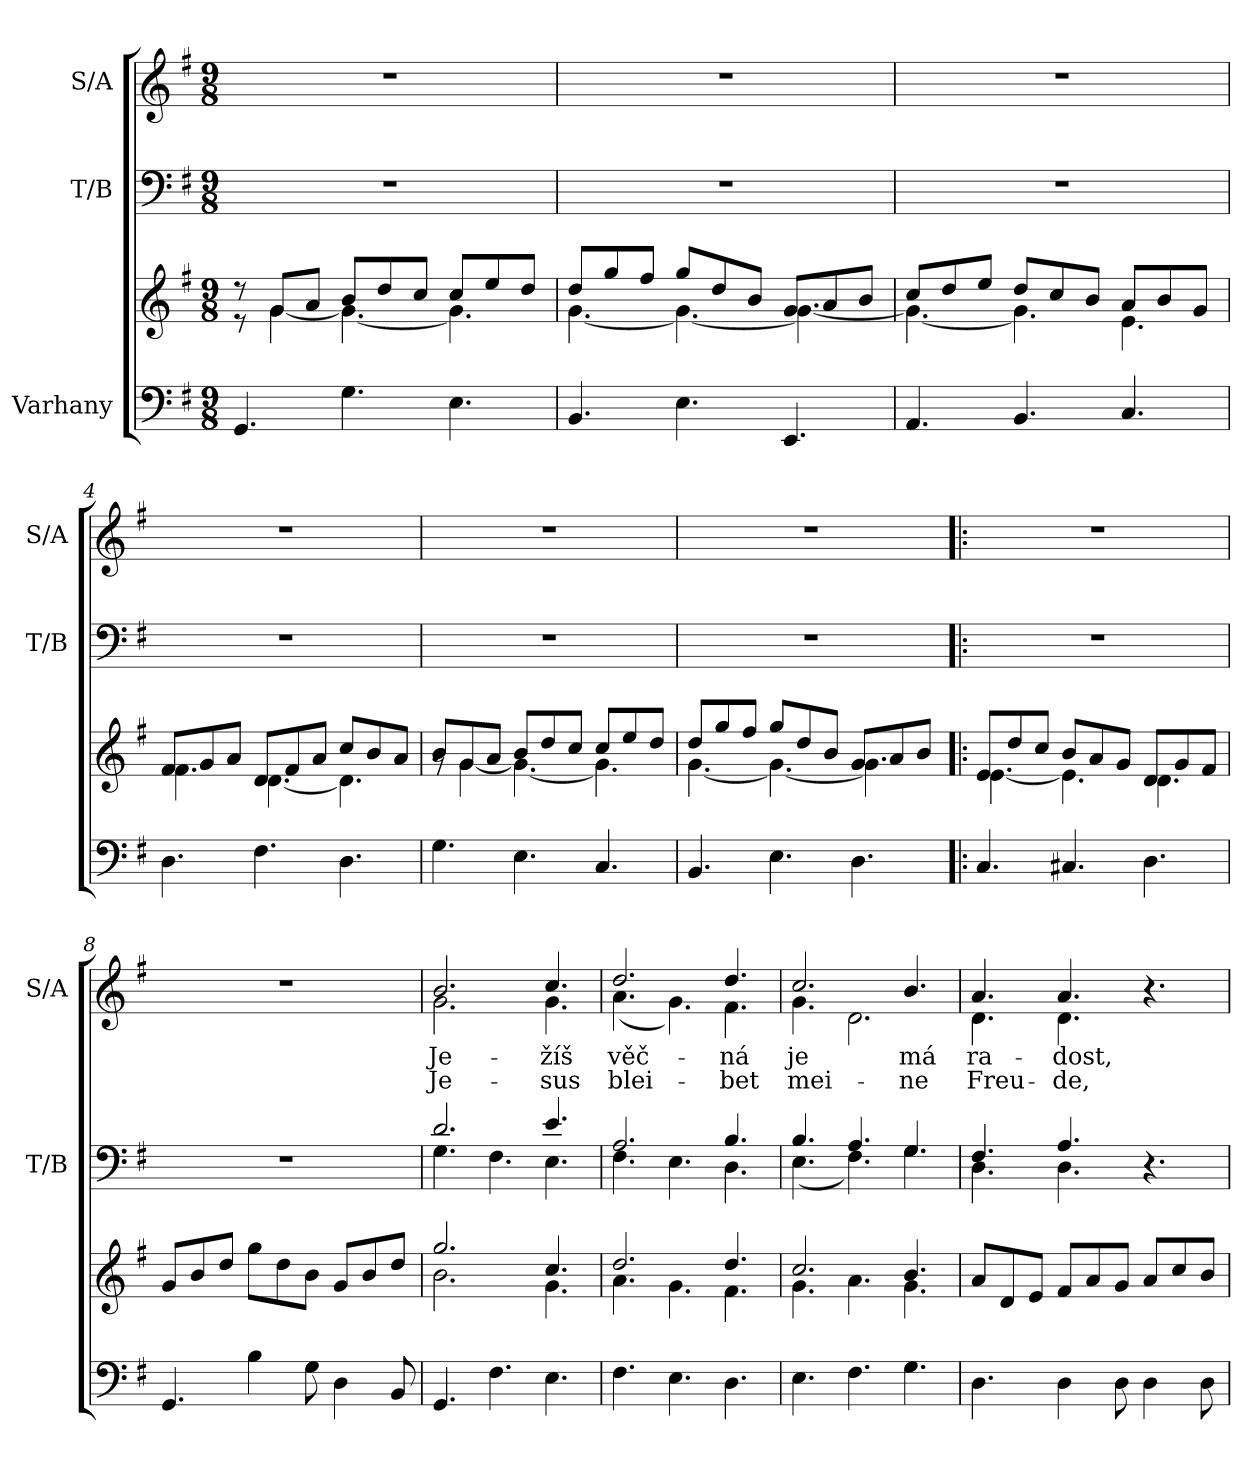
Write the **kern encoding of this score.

**kern	**kern	**kern	**kern	**text	**text
*part3	*part3	*part2	*part1	*part1	*part1
*staff4	*staff3	*staff2	*staff1	*staff1	*staff1
*I"Varhany	*	*I"T/B	*I"S/A	*	*
*	*	*I'T/B	*I'S/A	*	*
*clefF4	*clefG2	*clefF4	*clefG2	*	*
*k[f#]	*k[f#]	*k[f#]	*k[f#]	*	*
*M9/8	*M9/8	*M9/8	*M9/8	*	*
=1	=1	=1	=1	=1	=1
*	*^	*	*	*	*
4.GG/	8r	8r	8%9r	8%9r	.	.
.	8g/L	[4g\	.	.	.	.
.	8a/J	.	.	.	.	.
4.G\	8b/L	4.g\_	.	.	.	.
.	8dd/	.	.	.	.	.
.	8cc/J	.	.	.	.	.
4.E\	8cc/L	4.g\]	.	.	.	.
.	8ee/	.	.	.	.	.
.	8dd/J	.	.	.	.	.
=2	=2	=2	=2	=2	=2	=2
4.BB/	8dd/L	[4.g\	8%9r	8%9r	.	.
.	8gg/	.	.	.	.	.
.	8ff#/J	.	.	.	.	.
4.E\	8gg/L	4.g\_	.	.	.	.
.	8dd/	.	.	.	.	.
.	8b/J	.	.	.	.	.
4.EE/	8g/L	4.g\_	.	.	.	.
.	8a/	.	.	.	.	.
.	8b/J	.	.	.	.	.
=3	=3	=3	=3	=3	=3	=3
4.AA/	8cc/L	4.g\_	8%9r	8%9r	.	.
.	8dd/	.	.	.	.	.
.	8ee/J	.	.	.	.	.
4.BB/	8dd/L	4.g\]	.	.	.	.
.	8cc/	.	.	.	.	.
.	8b/J	.	.	.	.	.
4.C/	8a/L	4.e\	.	.	.	.
.	8b/	.	.	.	.	.
.	8g/J	.	.	.	.	.
=4	=4	=4	=4	=4	=4	=4
4.D\	8f#/L	4.f#\	8%9r	8%9r	.	.
.	8g/	.	.	.	.	.
.	8a/J	.	.	.	.	.
4.F#\	8d/L	[4.d\	.	.	.	.
.	8f#/	.	.	.	.	.
.	8a/J	.	.	.	.	.
4.D\	8cc/L	4.d\]	.	.	.	.
.	8b/	.	.	.	.	.
.	8a/J	.	.	.	.	.
!!LO:LB:g=z
=5	=5	=5	=5	=5	=5	=5
4.G\	8b/L	8rg	8%9r	8%9r	.	.
.	8g/	[4g\	.	.	.	.
.	8a/J	.	.	.	.	.
4.E\	8b/L	4.g\_	.	.	.	.
.	8dd/	.	.	.	.	.
.	8cc/J	.	.	.	.	.
4.C/	8cc/L	4.g\]	.	.	.	.
.	8ee/	.	.	.	.	.
.	8dd/J	.	.	.	.	.
=6	=6	=6	=6	=6	=6	=6
4.BB/	8dd/L	[4.g\	8%9r	8%9r	.	.
.	8gg/	.	.	.	.	.
.	8ff#/J	.	.	.	.	.
4.E\	8gg/L	4.g\_	.	.	.	.
.	8dd/	.	.	.	.	.
.	8b/J	.	.	.	.	.
4.D\	8g/L	4.g\]	.	.	.	.
.	8a/	.	.	.	.	.
.	8b/J	.	.	.	.	.
=7!|:	=7!|:	=7!|:	=7!|:	=7!|:	=7!|:	=7!|:
4.C/	8e/L	[4.e\	8%9r	8%9r	.	.
.	8dd/	.	.	.	.	.
.	8cc/J	.	.	.	.	.
4.C#X/	8b/L	4.e\]	.	.	.	.
.	8a/	.	.	.	.	.
.	8g/J	.	.	.	.	.
4.D\	8d/L	4.d\	.	.	.	.
.	8g/	.	.	.	.	.
.	8f#/J	.	.	.	.	.
*	*v	*v	*	*	*	*
=8	=8	=8	=8	=8	=8
4.GG/	8g/L	8%9r	8%9r	.	.
.	8b/	.	.	.	.
.	8dd/J	.	.	.	.
4B\	8gg\L	.	.	.	.
.	8dd\	.	.	.	.
8G\	8b\J	.	.	.	.
4D\	8g/L	.	.	.	.
.	8b/	.	.	.	.
8BB/	8dd/J	.	.	.	.
!!LO:LB:g=z
=9	=9	=9	=9	=9	=9
*	*^	*^	*^	*	*
4.GG/	2.gg/	2.b\	2.d/	4.G\	2.b/	2.g\	Je-	Je-
4.F#\	.	.	.	4.F#\	.	.	.	.
4.E\	4.cc/	4.g\	4.e/	4.E\	4.cc/	4.g\	-žíš	-sus
=10	=10	=10	=10	=10	=10	=10	=10	=10
4.F#\	2.dd/	4.a\	2.A/	4.F#\	2.dd/	(4.a\	věč-	blei-
4.E\	.	4.g\	.	4.E\	.	4.g\)	.	.
4.D\	4.dd/	4.f#\	4.B/	4.D\	4.dd/	4.f#\	-ná	-bet
=11	=11	=11	=11	=11	=11	=11	=11	=11
4.E\	2.cc/	4.g\	4.B/	(4.E\	2.cc/	4.g\	je	mei-
4.F#\	.	4.a\	4.A/	4.F#\)	.	2.d\	.	.
4.G\	4.b/	4.g\	4.G/	4.G\	4.b/	.	má	-ne
*	*v	*v	*	*	*	*	*	*
=12	=12	=12	=12	=12	=12	=12	=12
4.D\	8a/L	4.F#/	4.D\	4.a/	4.d\	ra-	Freu-
.	8d/	.	.	.	.	.	.
.	8e/J	.	.	.	.	.	.
4D\	8f#/L	4.A/	4.D\	4.a/	4.d\	-dost,	-de,
.	8a/	.	.	.	.	.	.
8D\	8g/J	.	.	.	.	.	.
4D\	8a/L	4.r	4.ryy	4.r	4.ryy	.	.
.	8cc/	.	.	.	.	.	.
8D\	8b/J	.	.	.	.	.	.
*	*	*v	*v	*	*	*	*
*	*	*	*v	*v	*	*
=	=	=	=	=	=
*-	*-	*-	*-	*-	*-
